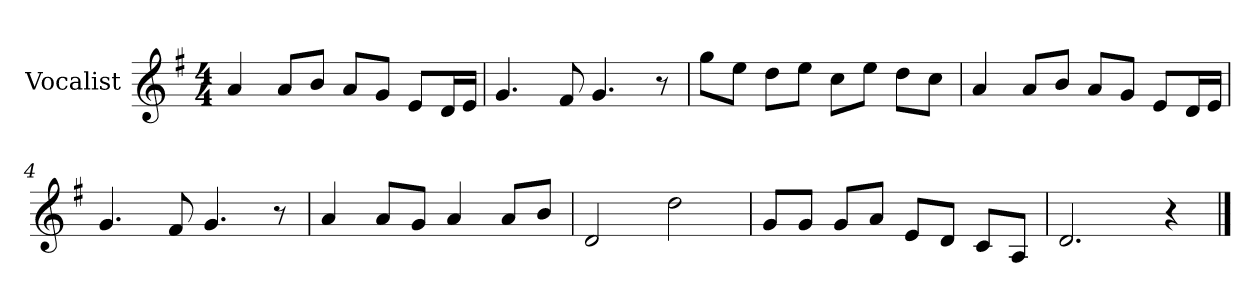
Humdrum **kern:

**kern
*part1
*staff1
*I"Vocalist
*k[f#]
*G:
*M4/4
=
4a
8aL
8bJ
8aL
8gJ
8eL
16dL
16eJJ
=1
4.g
8f#
4.g
8r
=2
8ggL
8eeJ
8ddL
8eeJ
8ccL
8eeJ
8ddL
8ccJ
=3
4a
8aL
8bJ
8aL
8gJ
8eL
16dL
16eJJ
=4
4.g
8f#
4.g
8r
=5
4a
8aL
8gJ
4a
8aL
8bJ
=6
2d
2dd
=7
8gL
8gJ
8gL
8aJ
8eL
8dJ
8cL
8AJ
=8
2.d
4r
==
*-
